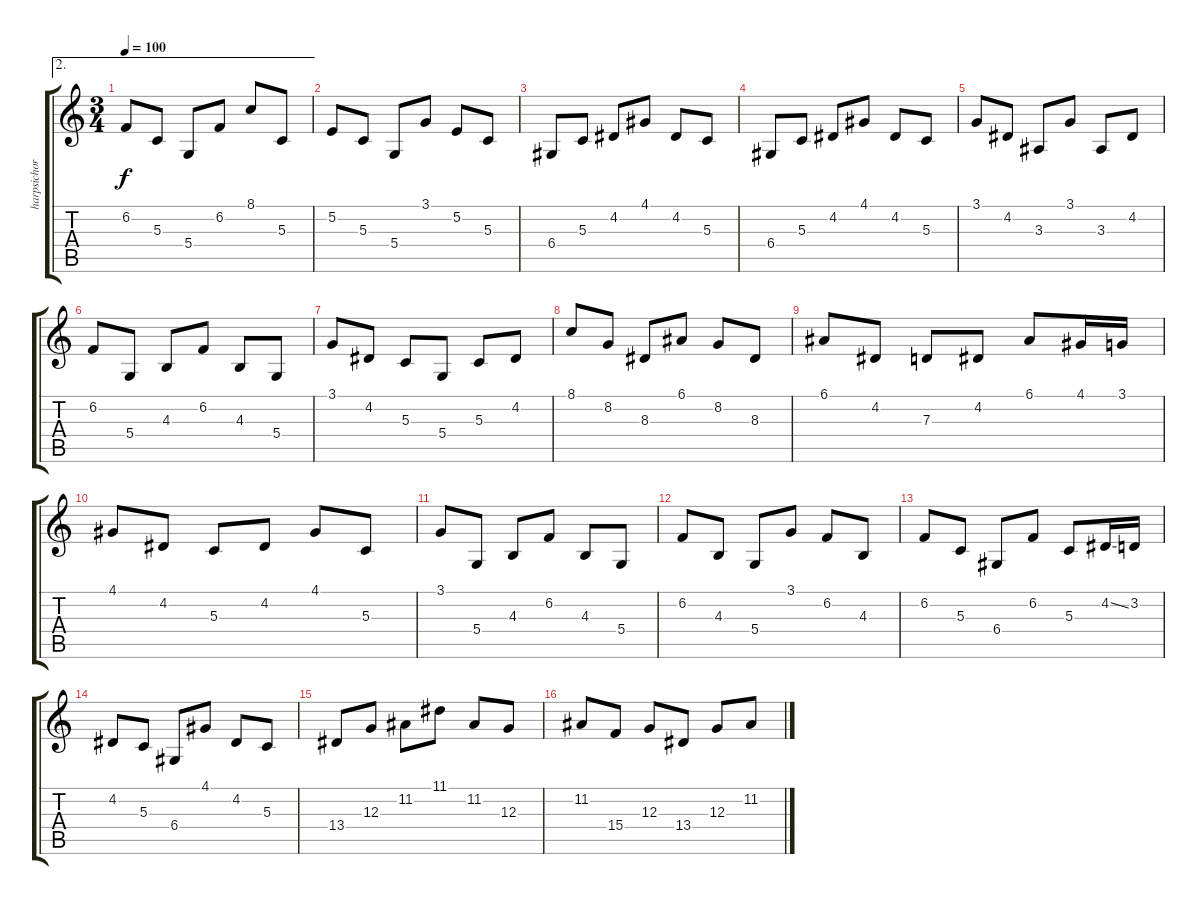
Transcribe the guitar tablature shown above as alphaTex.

\track ("harpsichord" "harpsichor") {instrument harpsichord}
\staff {score tabs}
\tuning (E4 B3 G3 D3 A2 E2) {hide}
\ae 2
\ts (3 4)
\tempo 100
\clef g2
\ks c
6.2.8{dy f} 5.3.8 5.4.8 6.2.8 8.1.8 5.3.8 |
5.2.8 5.3.8 5.4.8 3.1.8 5.2.8 5.3.8 |
6.4.8 5.3.8 4.2.8 4.1.8 4.2.8 5.3.8 |
6.4.8 5.3.8 4.2.8 4.1.8 4.2.8 5.3.8 |
3.1.8 4.2.8 3.3.8 3.1.8 3.3.8 4.2.8 |
6.2.8 5.4.8 4.3.8 6.2.8 4.3.8 5.4.8 |
3.1.8 4.2.8 5.3.8 5.4.8 5.3.8 4.2.8 |
8.1.8 8.2.8 8.3.8 6.1.8 8.2.8 8.3.8 |
6.1.8 4.2.8 7.3.8 4.2.8 6.1.8 4.1.16 3.1.16 |
4.1.8 4.2.8 5.3.8 4.2.8 4.1.8 5.3.8 |
3.1.8 5.4.8 4.3.8 6.2.8 4.3.8 5.4.8 |
6.2.8 4.3.8 5.4.8 3.1.8 6.2.8 4.3.8 |
6.2.8 5.3.8 6.4.8 6.2.8 5.3.8 4.2{ss}.16 3.2.16 |
4.2.8 5.3.8 6.4.8 4.1.8 4.2.8 5.3.8 |
13.4.8 12.3.8 11.2.8 11.1.8 11.2.8 12.3.8 |
11.2.8 15.4.8 12.3.8 13.4.8 12.3.8 11.2.8
